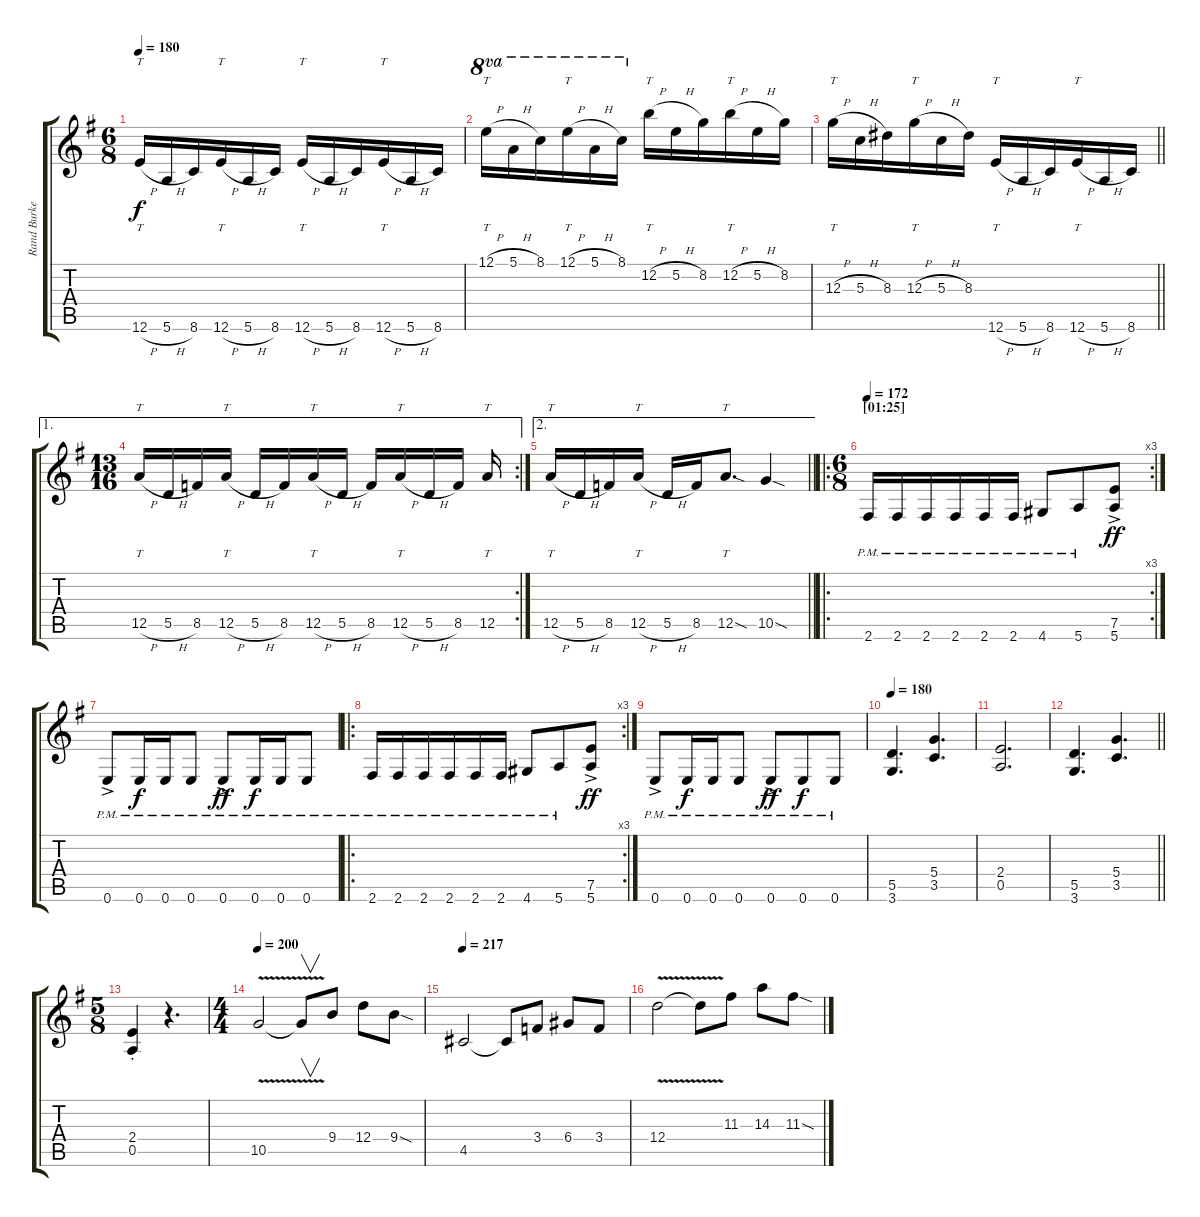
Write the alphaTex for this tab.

\track ("Rand Burkey" "Rand Burke") {instrument overdrivenguitar}
\staff {score tabs}
\tuning (E4 B3 G3 D3 A2 E2) {hide}
\ts (6 8)
\tempo 180
\clef g2
\ks g
12.6{h}.16{tt dy f} 5.6{h}.16 8.6.16 12.6{h}.16{tt} 5.6{h}.16 8.6.16 12.6{h}.16{tt} 5.6{h}.16 8.6.16 12.6{h}.16{tt} 5.6{h}.16 8.6.16 |
12.1{h}.16{tt ot 8va} 5.1{h}.16{ot 8va} 8.1.16{ot 8va} 12.1{h}.16{tt ot 8va} 5.1{h}.16{ot 8va} 8.1.16{ot 8va} 12.2{h}.16{tt} 5.2{h}.16 8.2.16 12.2{h}.16{tt} 5.2{h}.16 8.2.16 |
\barLineRight lightlight
12.3{h}.16{tt} 5.3{h}.16 8.3.16 12.3{h}.16{tt} 5.3{h}.16 8.3.16 12.6{h}.16{tt} 5.6{h}.16 8.6.16 12.6{h}.16{tt} 5.6{h}.16 8.6.16 |
\ae 1
\rc 2
\ts (13 16)
12.5{h}.16{tt} 5.5{h}.16 8.5.16 12.5{h}.16{tt} 5.5{h}.16 8.5.16 12.5{h}.16{tt} 5.5{h}.16 8.5.16 12.5{h}.16{tt} 5.5{h}.16 8.5.16 12.5.16{tt} |
\ae 2
\barLineRight lightlight
12.5{h}.16{tt} 5.5{h}.16 8.5.16 12.5{h}.16{tt} 5.5{h}.16 8.5.16 12.5{sod}.8{tt d} 10.5{sod}.4 |
\ro
\rc 3
\ts (6 8)
\section ("" "[01:25]")
\tempo 172
2.6{pm}.16 2.6{pm}.16 2.6{pm}.16 2.6{pm}.16 2.6{pm}.16 2.6{pm}.16 4.6{pm}.8 5.6{pm}.8 (7.5{ac} 5.6{ac}).8{dy ff} |
0.6{ac pm}.8 0.6{pm}.16{dy f} 0.6{pm}.16 0.6{pm}.8 0.6{ac pm}.8{dy ff} 0.6{pm}.16{dy f} 0.6{pm}.16 0.6{pm}.8 |
\ro
\rc 3
2.6{pm}.16 2.6{pm}.16 2.6{pm}.16 2.6{pm}.16 2.6{pm}.16 2.6{pm}.16 4.6{pm}.8 5.6{pm}.8 (7.5{ac} 5.6{ac}).8{dy ff} |
0.6{ac pm}.8 0.6{pm}.16{dy f} 0.6{pm}.16 0.6{pm}.8 0.6{ac pm}.8{dy ff} 0.6{pm}.8{dy f} 0.6{pm}.8 |
\tempo 180
(5.5 3.6).4{d} (5.4 3.5).4{d} |
(2.4 0.5).2{d} |
\barLineRight lightlight
(5.5 3.6).4{d} (5.4 3.5).4{d} |
\ts (5 8)
(2.4{st} 0.5{st}).4 r.4{d} |
\ts (4 4)
\tempo 200
10.5{v}.2 10.5{t}.8{v} 9.4.8 12.4.8 9.4{sod}.8 |
\tempo 217
4.5.2 4.5{t}.8 3.4.8 6.4.8 3.4.8 |
12.4{v}.2 12.4{v t}.8 11.3.8 14.3.8 11.3{sod}.8
